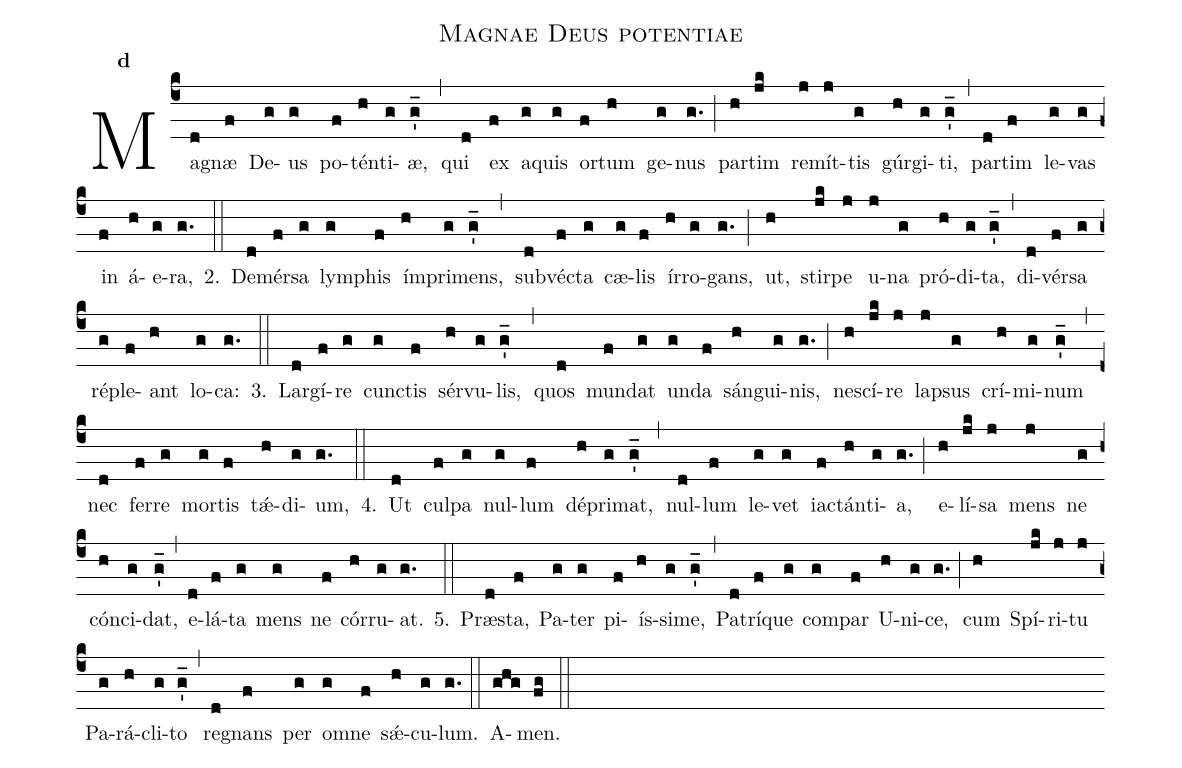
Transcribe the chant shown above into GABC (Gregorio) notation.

name:Magnae Deus potentiae;
office-part:Hymnus;
mode:d;
%%
initial-style: 1;
name: Magnae Deus potentiae;
book: Liber Hymnarius, p. 202;
occasion: In Feriis V Per Annum;
office-part: Ad Vesperas H;
user-notes: ;
commentary: ;
annotation: D;
centering-scheme: english;
fontsize: 12;
font: OFLSortsMillGoudy;
height: 11;
width: 4.5;
%%
(c4)Ma(d)gnæ(f) De(g)us(g) po(f)tén(h)ti(g)æ,(g'_) (,)
qui(d) ex(f) a(g)quis(g) or(f)tum(h) ge(g)nus(g.) (;)
par(h)tim(jk) re(j)mít(j)tis(g) gúr(h)gi(g)ti,(g'_) (,)
par(d)tim(f) le(g)vas(g) in(f) á(h)e(g)ra,(g.)

2.(::)
De(d)mér(f)sa(g) lym(g)phis(f) ím(h)pri(g)mens,(g'_) (,)
sub(d)vé(f)cta(g) cæ(g)lis(f) ír(h)ro(g)gans,(g.) (;)
ut,(h) stir(jk)pe(j) u(j)na(g) pró(h)di(g)ta,(g'_) (,)
di(d)vér(f)sa(g) ré(g)ple(f)ant(h) lo(g)ca:(g.)

3.(::)
Lar(d)gí(f)re(g) cun(g)ctis(f) sér(h)vu(g)lis,(g'_) (,)
quos(d) mun(f)dat(g) un(g)da(f) sán(h)gui(g)nis,(g.) (;)
ne(h)scí(jk)re(j) la(j)psus(g) crí(h)mi(g)num(g'_) (,)
nec(d) fer(f)re(g) mor(g)tis(f) tǽ(h)di(g)um,(g.)

4.(::)
Ut(d) cul(f)pa(g) nul(g)lum(f) dé(h)pri(g)mat,(g'_) (,)
nul(d)lum(f) le(g)vet(g) ia(f)ctán(h)ti(g)a,(g.) (;)
e(h)lí(jk)sa(j) mens(j) ne(g) cón(h)ci(g)dat,(g'_) (,)
e(d)lá(f)ta(g) mens(g) ne(f) cór(h)ru(g)at.(g.)

5.(::)
Præ(d)sta,(f) Pa(g)ter(g) pi(f)ís(h)si(g)me,(g'_) (,)
Pa(d)trí(f)que(g) com(g)par(f) U(h)ni(g)ce,(g.) (;)
cum(h) Spí(jk)ri(j)tu(j) Pa(g)rá(h)cli(g)to(g'_) (,)
re(d)gnans(f) per(g) om(g)ne(f) sǽ(h)cu(g)lum.(g.) (::)
A(ghg)men.(fg) (::)
